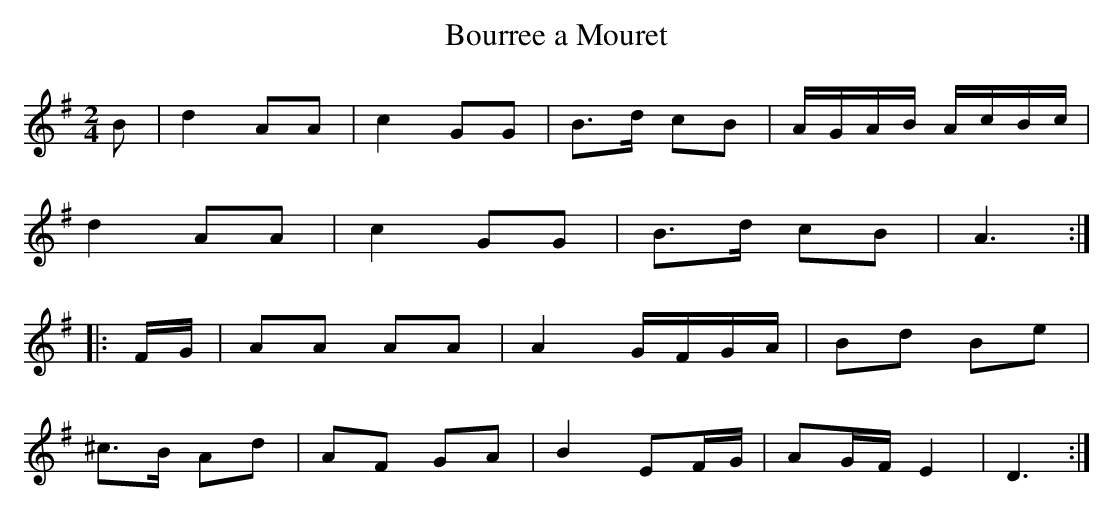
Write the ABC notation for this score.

X:1
T:Bourree a Mouret
M:2/4
L:1/8
K:G
B|d2 AA|c2 GG|B3/2d/2 cB|A/2G/2A/2B/2 A/2c/2B/2c/2|
d2 AA|c2 GG|B3/2d/2 cB|A3:|
|:F/2G/2|AA AA|A2 G/2F/2G/2A/2|Bd Be|
^c3/2B/2 Ad|AF GA|B2 EF/2G/2|AG/2F/2 E2|D3:|
